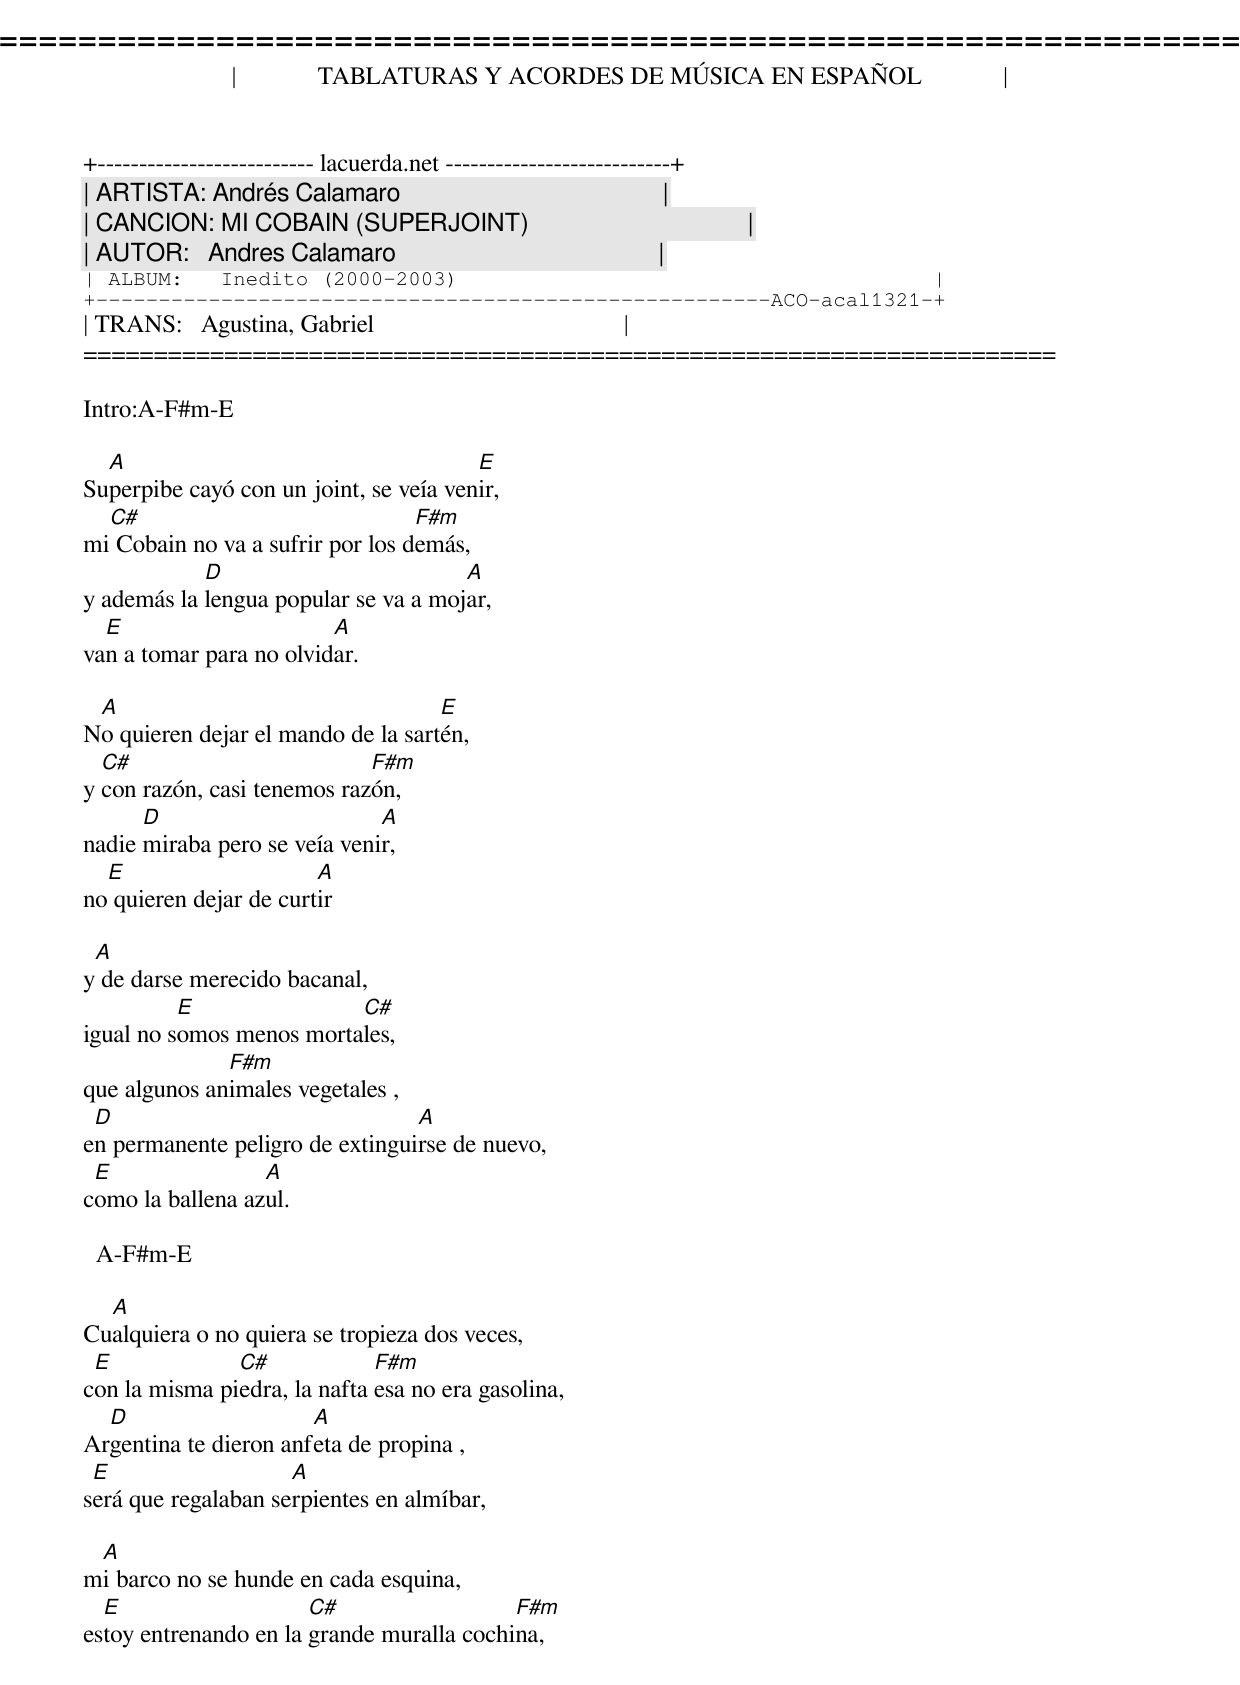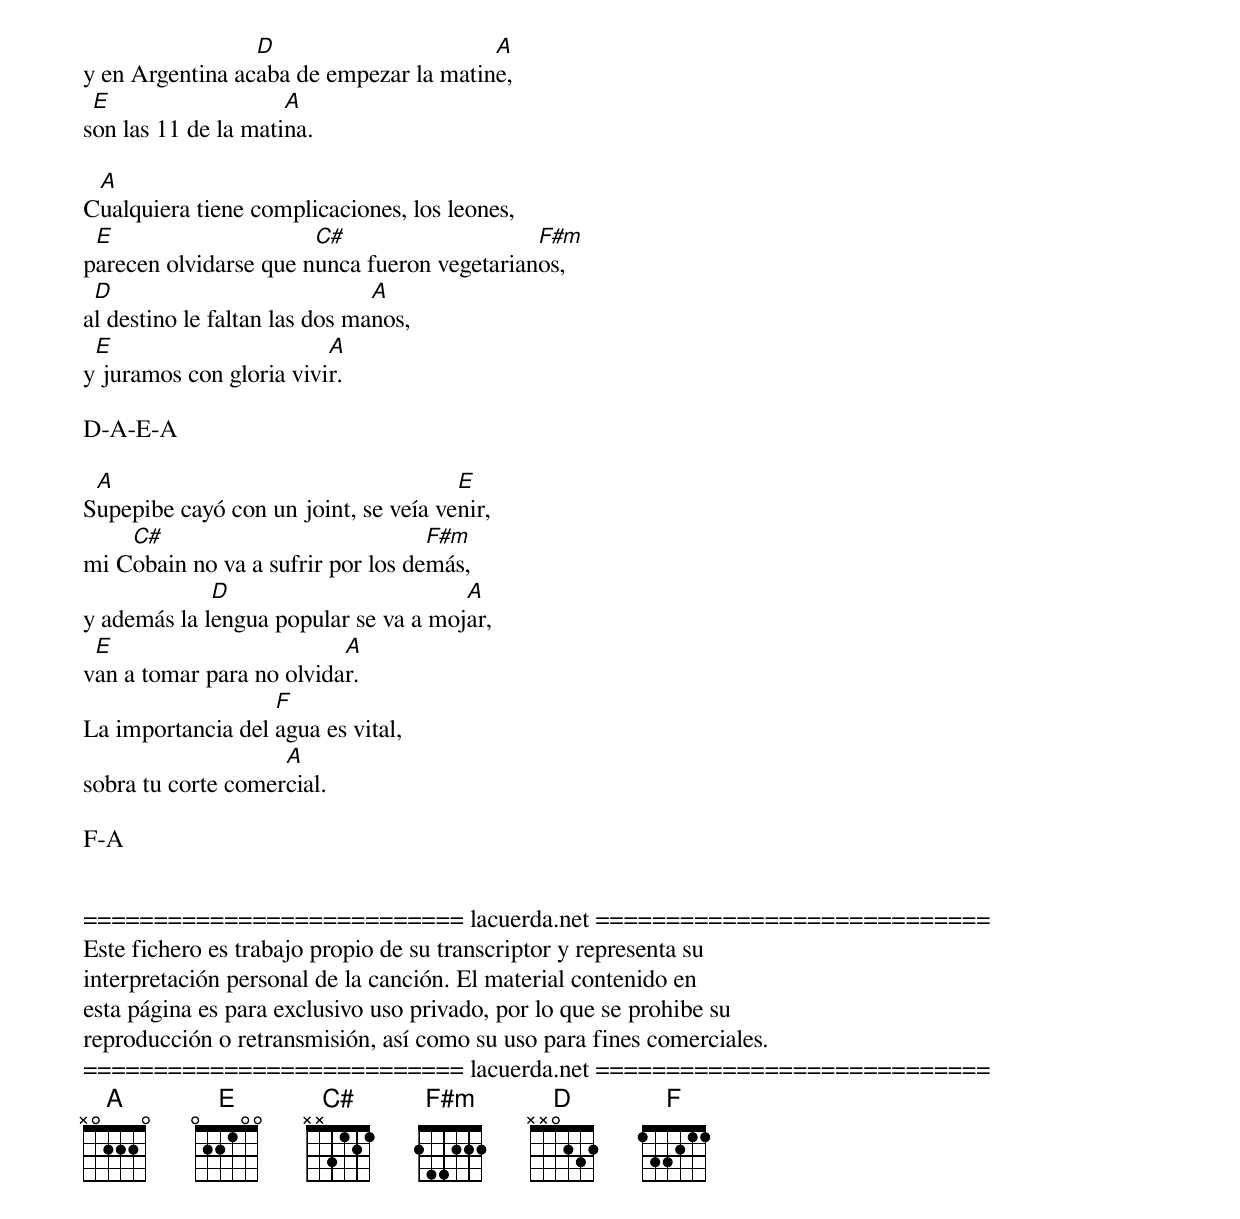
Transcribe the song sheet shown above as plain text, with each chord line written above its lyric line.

=====================================================================
|             TABLATURAS Y ACORDES DE MÚSICA EN ESPAÑOL             |
+-------------------------- lacuerda.net ---------------------------+
| ARTISTA: Andrés Calamaro                                          |
| CANCION: MI COBAIN (SUPERJOINT)                                   |
| AUTOR:   Andres Calamaro                                          |
| ALBUM:   Inedito (2000-2003)                                      |
+------------------------------------------------------ACO-acal1321-+
| TRANS:   Agustina, Gabriel                                        |
=====================================================================

Intro:A-F#m-E

  A                                     E
Superpibe cayó con un joint, se veía venir,
  C#                              F#m
mi Cobain no va a sufrir por los demás,
            D                         A
y además la lengua popular se va a mojar,
  E                      A
van a tomar para no olvidar.

 A                                  E
No quieren dejar el mando de la sartén,
  C#                         F#m
y con razón, casi tenemos razón,
      D                       A
nadie miraba pero se veía venir,
  E                     A
no quieren dejar de curtir

 A
y de darse merecido bacanal,
          E               C#
igual no somos menos mortales,
              F#m
que algunos animales vegetales ,
 D                               A
en permanente peligro de extinguirse de nuevo,
 E                A
como la ballena azul.

  A-F#m-E

  A
Cualquiera o no quiera se tropieza dos veces,
 E             C#             F#m
con la misma piedra, la nafta esa no era gasolina,
  D                    A
Argentina te dieron anfeta de propina ,
 E                   A
será que regalaban serpientes en almíbar,

 A
mi barco no se hunde en cada esquina,
  E                    C#                  F#m
estoy entrenando en la grande muralla cochina,
                 D                      A
y en Argentina acaba de empezar la matine,
 E                   A
son las 11 de la matina.

 A
Cualquiera tiene complicaciones, los leones,
 E                     C#                    F#m
parecen olvidarse que nunca fueron vegetarianos,
 D                             A
al destino le faltan las dos manos,
 E                       A
y juramos con gloria vivir.

D-A-E-A

 A                                    E
Supepibe cayó con un joint, se veía venir,
    C#                             F#m
mi Cobain no va a sufrir por los demás,
             D                        A
y además la lengua popular se va a mojar,
 E                        A
van a tomar para no olvidar.
                   F
La importancia del agua es vital,
                    A
sobra tu corte comercial.

F-A


=========================== lacuerda.net ============================
Este fichero es trabajo propio de su transcriptor y representa su
interpretación personal de la canción. El material contenido en
esta página es para exclusivo uso privado, por lo que se prohibe su
reproducción o retransmisión, así como su uso para fines comerciales.
=========================== lacuerda.net ============================
